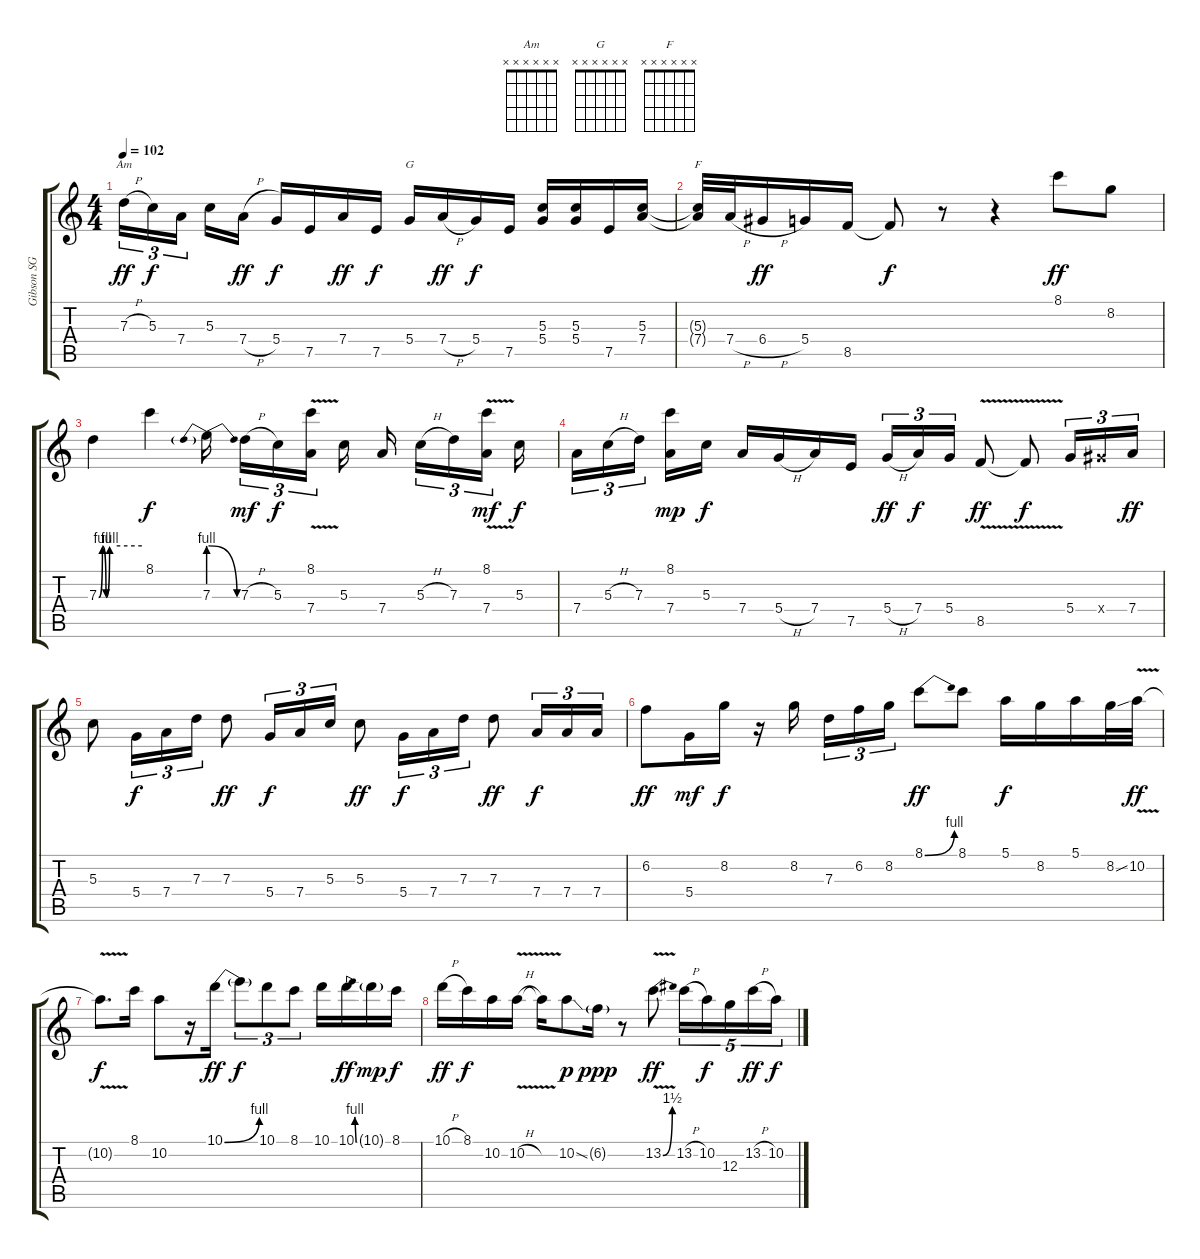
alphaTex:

\track ("Gibson SG   6 Strings" "Gibson SG ") {instrument overdrivenguitar}
\staff {score tabs}
\tuning (E4 B3 G3 D3 A2 E2) {hide}
\chord ("Am" x x x x x x)
\chord ("G" x x x x x x)
\chord ("F" x x x x x x)
\ts (4 4)
\tempo 102
\clef g2
\ks c
7.3{h}.16{tu (3 2) ch "Am" dy ff} 5.3.16{tu (3 2) dy f} 7.4.16{tu (3 2)} 5.3.16 7.4{h}.16{dy ff} 5.4.16{dy f} 7.5.16 7.4.16{dy ff} 7.5.16{dy f} 5.4.16{ch "G"} 7.4{h}.16{dy ff} 5.4.16{dy f} 7.5.16 (5.3 5.4).16 (5.3 5.4).16 7.5.16 (5.3 7.4).16 |
(5.3{t} 7.4{t}).32{ch "F"} 7.4{h}.32 6.4{h}.16{dy ff} 5.4.16 8.5.16 8.5{t}.8{dy f} r.8 r.4 8.1.8{dy ff} 8.2.8 |
7.3{be (custom 0 0 5 4 10 0 15 4 60 4)}.4 8.1.4{dy f} 7.3{be (prebendrelease 0 4 60 0)}.16 7.3{h}.16{tu (3 2) dy mf} 5.3.16{tu (3 2) dy f} (8.1{v} 7.4{v}).16{tu (3 2)} 5.3.16 7.4.16 5.3{h}.16{tu (3 2)} 7.3.16{tu (3 2)} (8.1{v} 7.4{v}).16{tu (3 2) dy mf} 5.3.16{dy f} |
7.4.16{tu (3 2)} 5.3{h}.16{tu (3 2)} 7.3.16{tu (3 2)} (8.1 7.4).16{dy mp} 5.3.16{dy f} 7.4.16 5.4{h}.16 7.4.16 7.5.16 5.4{h}.16{tu (3 2) dy ff} 7.4.16{tu (3 2) dy f} 5.4.16{tu (3 2)} 8.5{v}.8{dy ff} 8.5{t}.8{dy f} 5.4.16{tu (3 2)} 6.4{x}.16{tu (3 2)} 7.4.16{tu (3 2) dy ff} |
5.3.8 5.4.16{tu (3 2) dy f} 7.4.16{tu (3 2)} 7.3.16{tu (3 2)} 7.3.8{dy ff} 5.4.16{tu (3 2) dy f} 7.4.16{tu (3 2)} 5.3.16{tu (3 2)} 5.3.8{dy ff} 5.4.16{tu (3 2) dy f} 7.4.16{tu (3 2)} 7.3.16{tu (3 2)} 7.3.8{dy ff} 7.4.16{tu (3 2) dy f} 7.4.16{tu (3 2)} 7.4.16{tu (3 2)} |
6.2.8{dy ff} 5.4.16{dy mf} 8.2.16{dy f} r.16 8.2.16 7.3.16{tu (3 2)} 6.2.16{tu (3 2)} 8.2.16{tu (3 2)} 8.1{be (bend 0 0 60 4)}.8{dy ff} 8.1.8 5.1.16{dy f} 8.2.16 5.1.16 8.2{ss}.32 10.2{v}.32{dy ff} |
10.2{t}.8{d dy f} 8.1.16 10.2.8 r.16 10.1{be (bend 0 0 60 4)}.16{dy ff} 10.1{t}.8{tu (3 2) dy f} 10.1.8{tu (3 2)} 8.1.8{tu (3 2)} 10.1.16 10.1{be (bend 0 0 60 4)}.16{dy ff} 10.1{g}.16{dy mp} 8.1.16{dy f} |
10.1{h}.16{dy ff} 8.1.16{dy f} 10.2.16 10.2{v h}.16 10.2{t}.16 10.2{ss}.8{dy p} 6.2{g}.16{dy ppp} r.8 13.2{be (bend 0 0 60 6) v}.8{dy ff} 13.2{h}.16{tu (5 4)} 10.2.16{tu (5 4) dy f} 12.3.16{tu (5 4)} 13.2{h}.16{tu (5 4) dy ff} 10.2.16{tu (5 4) dy f}
